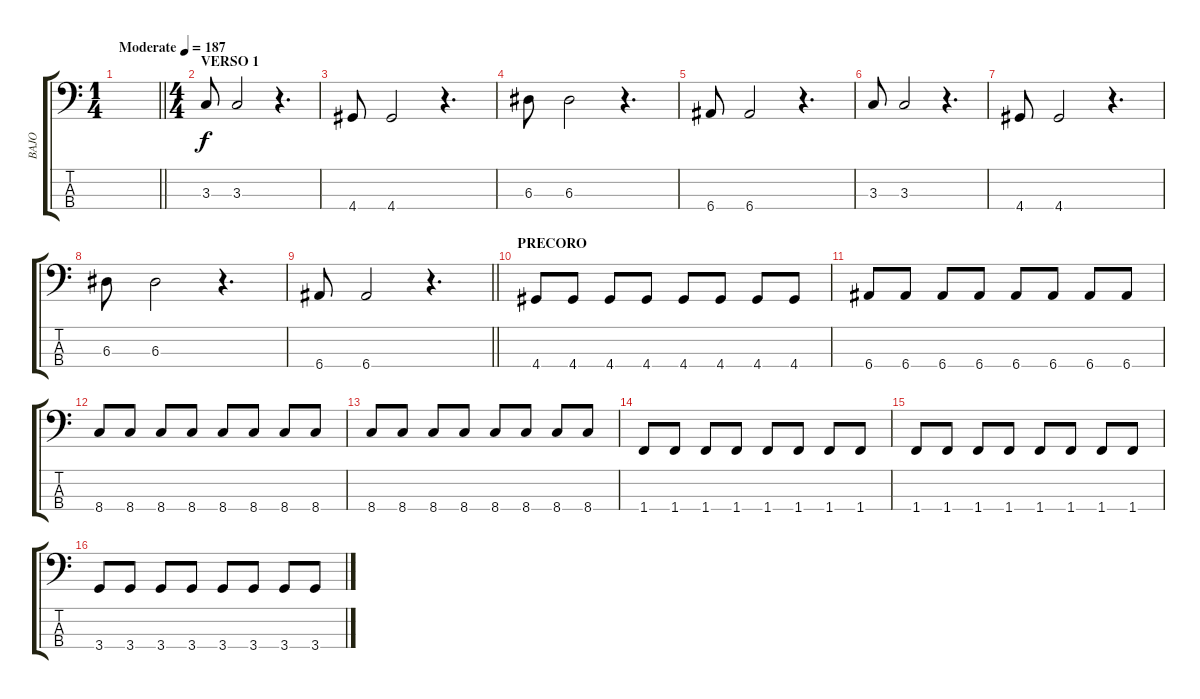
\track ("BAJO" "BAJO") {instrument electricbassfinger}
\staff {score tabs}
\tuning (G2 D2 A1 E1) {hide}
\ts (1 4)
\tempo (187 "Moderate")
\clef f4
\barLineRight lightlight
\ks c
|
\ts (4 4)
\section ("" "VERSO 1")
3.3.8 3.3.2 r.4{d} |
4.4.8 4.4.2 r.4{d} |
6.3.8 6.3.2 r.4{d} |
6.4.8 6.4.2 r.4{d} |
3.3.8 3.3.2 r.4{d} |
4.4.8 4.4.2 r.4{d} |
6.3.8 6.3.2 r.4{d} |
\barLineRight lightlight
6.4.8 6.4.2 r.4{d} |
\section ("" "PRECORO")
4.4.8 4.4.8 4.4.8 4.4.8 4.4.8 4.4.8 4.4.8 4.4.8 |
6.4.8 6.4.8 6.4.8 6.4.8 6.4.8 6.4.8 6.4.8 6.4.8 |
8.4.8 8.4.8 8.4.8 8.4.8 8.4.8 8.4.8 8.4.8 8.4.8 |
8.4.8 8.4.8 8.4.8 8.4.8 8.4.8 8.4.8 8.4.8 8.4.8 |
1.4.8 1.4.8 1.4.8 1.4.8 1.4.8 1.4.8 1.4.8 1.4.8 |
1.4.8 1.4.8 1.4.8 1.4.8 1.4.8 1.4.8 1.4.8 1.4.8 |
3.4.8 3.4.8 3.4.8 3.4.8 3.4.8 3.4.8 3.4.8 3.4.8
